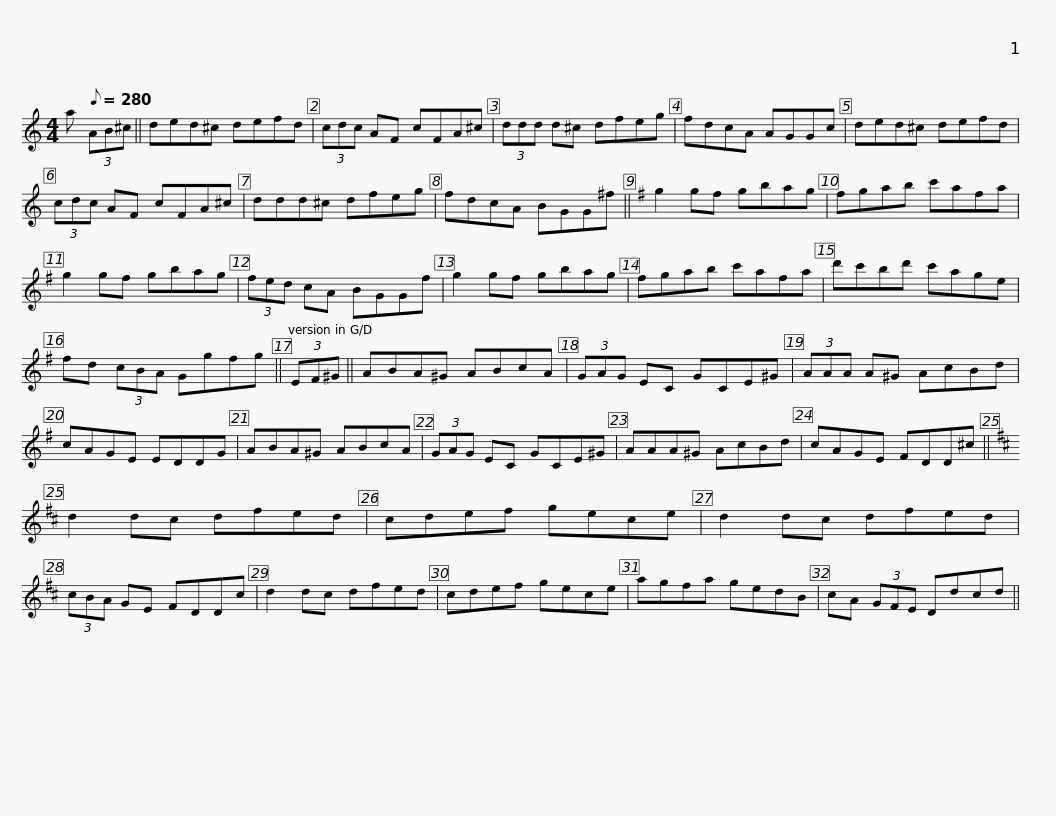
X:1
L:1/8
M:4/4
I:linebreak $
K:C
V:1 treble
V:1
 a[Q:1/8=280] (3AB^c || ded^c defd | (3cdc AF cFA^c | (3ddd d^c dfeg | fdcA AGGc |$ %5
 ded^c defd | (3cdc AF cFA^c | ddd^c dfeg | fdcA BGG^f ||[K:G] g2 gf gbag |$ %10
 fgab c'afa | g2 gf gbag | (3fed cA BGGf | g2 gf gbag | fgab c'afa |$ %15
 d'c'bd' c'age | fd (3cBA Ggfg || (3EF^G || ABA^G ABcA | (3GAG EC GCE^G |$ %20
 (3AAA A^G AcBd | cAGE EDDG | ABA^G ABcA | (3GAG EC GCE^G | AAA^G AcBd |$ %25
 cAGE FDD^c ||[K:D] d2 dc dfed | cdef gece | d2 dc dfed | (3cBA GE FDDc |$ %30
 d2 dc dfed | cdef gece | agfa gedB | cA (3GFE Ddcd || %34
